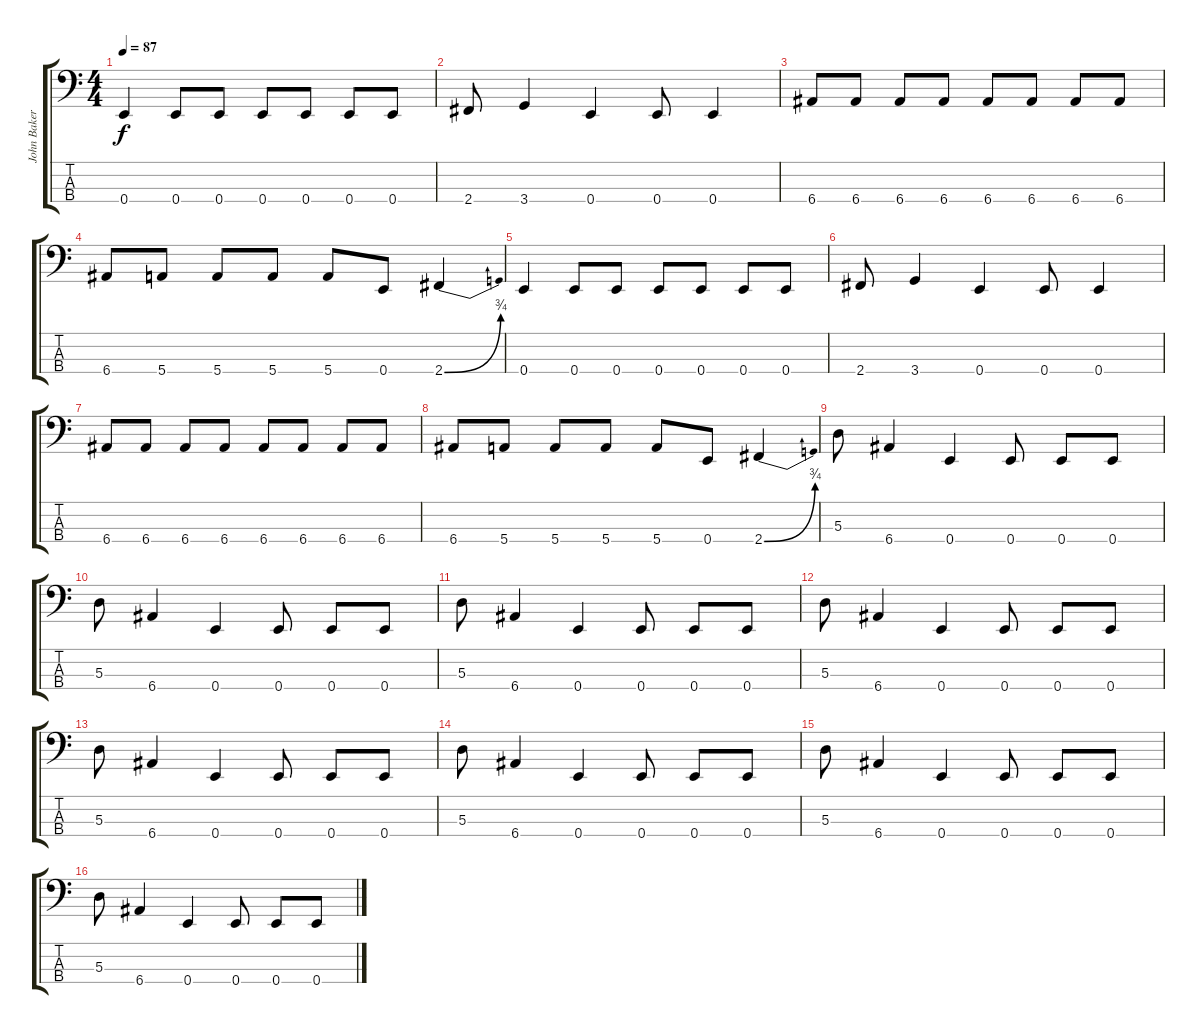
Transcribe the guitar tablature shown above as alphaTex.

\track ("John Baker Saunders" "John Baker") {instrument electricbassfinger}
\staff {score tabs}
\tuning (G2 D2 A1 E1) {hide}
\ts (4 4)
\tempo 87
\clef f4
\ks c
0.4.4{dy f} 0.4.8 0.4.8 0.4.8 0.4.8 0.4.8 0.4.8 |
2.4.8 3.4.4 0.4.4 0.4.8 0.4.4 |
6.4.8 6.4.8 6.4.8 6.4.8 6.4.8 6.4.8 6.4.8 6.4.8 |
6.4.8 5.4.8 5.4.8 5.4.8 5.4.8 0.4.8 2.4{be (bend 0 0 60 3)}.4 |
0.4.4 0.4.8 0.4.8 0.4.8 0.4.8 0.4.8 0.4.8 |
2.4.8 3.4.4 0.4.4 0.4.8 0.4.4 |
6.4.8 6.4.8 6.4.8 6.4.8 6.4.8 6.4.8 6.4.8 6.4.8 |
6.4.8 5.4.8 5.4.8 5.4.8 5.4.8 0.4.8 2.4{be (bend 0 0 60 3)}.4 |
5.3.8 6.4.4 0.4.4 0.4.8 0.4.8 0.4.8 |
5.3.8 6.4.4 0.4.4 0.4.8 0.4.8 0.4.8 |
5.3.8 6.4.4 0.4.4 0.4.8 0.4.8 0.4.8 |
5.3.8 6.4.4 0.4.4 0.4.8 0.4.8 0.4.8 |
5.3.8 6.4.4 0.4.4 0.4.8 0.4.8 0.4.8 |
5.3.8 6.4.4 0.4.4 0.4.8 0.4.8 0.4.8 |
5.3.8 6.4.4 0.4.4 0.4.8 0.4.8 0.4.8 |
5.3.8 6.4.4 0.4.4 0.4.8 0.4.8 0.4.8
